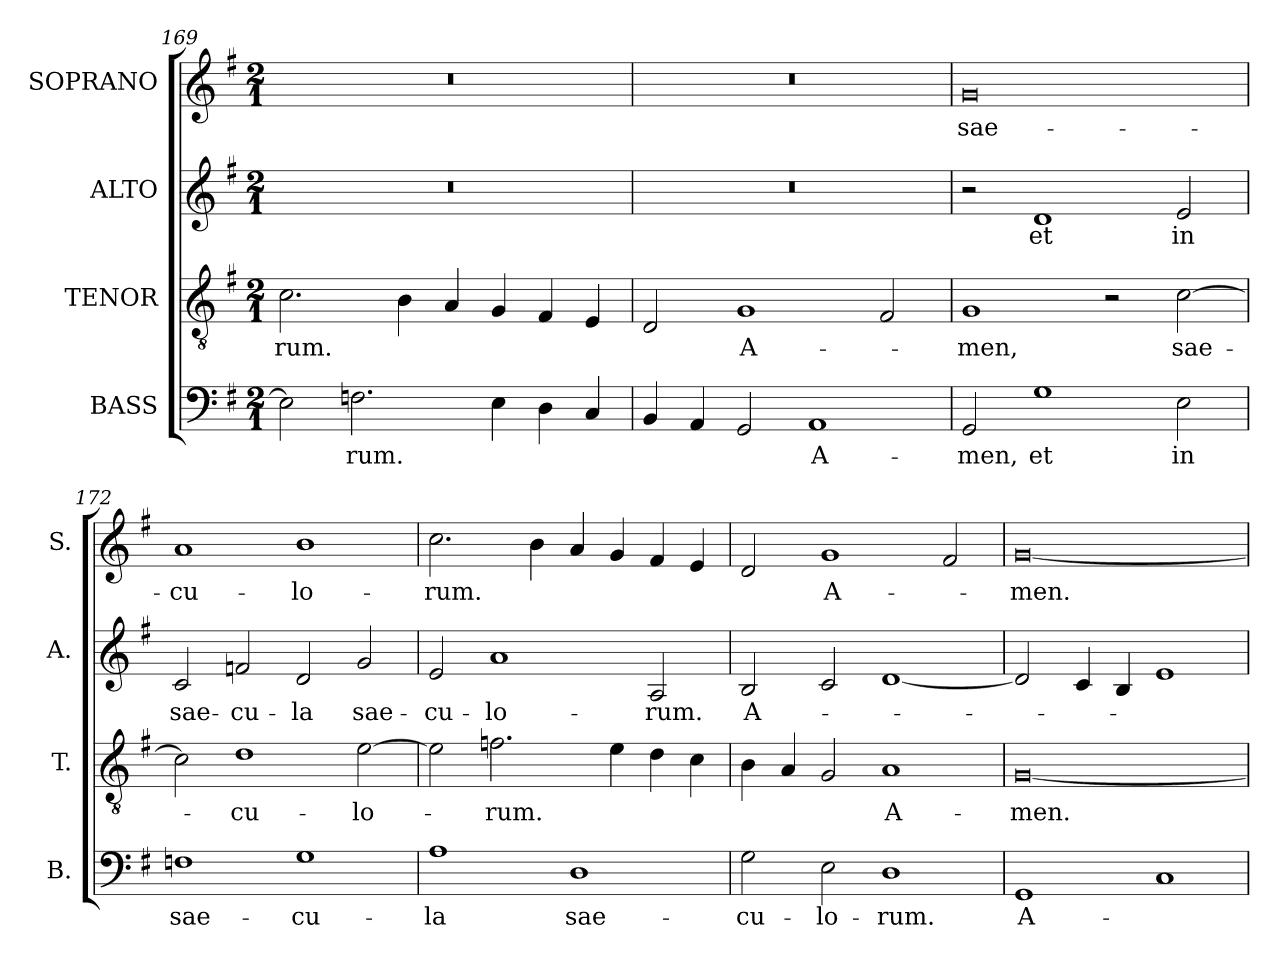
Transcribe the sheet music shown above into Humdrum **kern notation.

**kern	**text	**kern	**text	**kern	**text	**kern	**text
*part4	*part4	*part3	*part3	*part2	*part2	*part1	*part1
*staff4	*staff4	*staff3	*staff3	*staff2	*staff2	*staff1	*staff1
*I"BASS	*	*I"TENOR	*	*I"ALTO	*	*I"SOPRANO	*
*I'B.	*	*I'T.	*	*I'A.	*	*I'S.	*
*clefF4	*	*clefGv2	*	*clefG2	*	*clefG2	*
*	*	*ITrd7c12	*	*	*	*	*
*k[f#]	*	*k[f#]	*	*k[f#]	*	*k[f#]	*
*G:	*	*G:	*	*G:	*	*G:	*
*M2/1	*	*M2/1	*	*M2/1	*	*M2/1	*
=169	=169	=169	=169	=169	=169	=169	=169
!	!	!	!LO:LY:b:color=#000000	!LO:N:vis=1	!	!LO:N:vis=1	!
2Ei\]	.	2.Ci\	-rum.	0r	.	0r	.
!	!LO:LY:b:color=#000000	!	!	!	!	!	!
2.Fni\	-rum.	.	.	.	.	.	.
.	.	4BBi\	.	.	.	.	.
.	.	4AAi/	.	.	.	.	.
4Ei\	.	4GGi/	.	.	.	.	.
4Di\	.	4FF#i/	.	.	.	.	.
4Ci/	.	4EEi/	.	.	.	.	.
!!LO:LB:g=z
=170	=170	=170	=170	=170	=170	=170	=170
!	!	!	!	!LO:N:vis=1	!	!LO:N:vis=1	!
4BBi/	.	2DDi/	.	0r	.	0r	.
4AAi/	.	.	.	.	.	.	.
!	!	!	!LO:LY:b:color=#000000	!	!	!	!
2GGi/	.	1GGi	A-	.	.	.	.
!	!LO:LY:b:color=#000000	!	!	!	!	!	!
1AAi	A-	.	.	.	.	.	.
.	.	2FF#i/	.	.	.	.	.
=171	=171	=171	=171	=171	=171	=171	=171
!	!LO:LY:b:color=#000000	!	!	!	!	!	!
!	!	!	!LO:LY:b:color=#000000	!	!	!	!
!	!	!	!	!	!	!	!LO:LY:b:color=#000000
2GGi/	-men,	1GGi	-men,	2r	.	0gi	sae-
!	!LO:LY:b:color=#000000	!	!	!	!	!	!
!	!	!	!	!	!LO:LY:b:color=#000000	!	!
1Gi	et	.	.	1di	et	.	.
.	.	2r	.	.	.	.	.
!	!LO:LY:b:color=#000000	!	!	!	!	!	!
!	!	!	!LO:LY:b:color=#000000	!	!	!	!
!	!	!	!	!	!LO:LY:b:color=#000000	!	!
2Ei\	in	[2Ci\	sae-	2ei/	in	.	.
=172	=172	=172	=172	=172	=172	=172	=172
!	!LO:LY:b:color=#000000	!	!	!	!	!	!
!	!	!	!	!	!LO:LY:b:color=#000000	!	!
!	!	!	!	!	!	!	!LO:LY:b:color=#000000
1Fni	sae-	2Ci\]	.	2ci/	sae-	1ai	-cu-
!	!	!	!LO:LY:b:color=#000000	!	!	!	!
!	!	!	!	!	!LO:LY:b:color=#000000	!	!
.	.	1Di	-cu-	2fni/	-cu-	.	.
!	!LO:LY:b:color=#000000	!	!	!	!	!	!
!	!	!	!	!	!LO:LY:b:color=#000000	!	!
!	!	!	!	!	!	!	!LO:LY:b:color=#000000
1Gi	-cu-	.	.	2di/	-la	1bi	-lo-
!	!	!	!LO:LY:b:color=#000000	!	!	!	!
!	!	!	!	!	!LO:LY:b:color=#000000	!	!
.	.	[2Ei\	-lo-	2gi/	sae-	.	.
=173	=173	=173	=173	=173	=173	=173	=173
!	!LO:LY:b:color=#000000	!	!	!	!	!	!
!	!	!	!	!	!LO:LY:b:color=#000000	!	!
!	!	!	!	!	!	!	!LO:LY:b:color=#000000
1Ai	-la	2Ei\]	.	2ei/	-cu-	2.cci\	-rum.
!	!	!	!LO:LY:b:color=#000000	!	!	!	!
!	!	!	!	!	!LO:LY:b:color=#000000	!	!
.	.	2.Fni\	-rum.	1ai	-lo-	.	.
.	.	.	.	.	.	4bi\	.
!	!LO:LY:b:color=#000000	!	!	!	!	!	!
1Di	sae-	.	.	.	.	4ai/	.
.	.	4Ei\	.	.	.	4gi/	.
!	!	!	!	!	!LO:LY:b:color=#000000	!	!
.	.	4Di\	.	2Ai/	-rum.	4f#i/	.
.	.	4Ci\	.	.	.	4ei/	.
=174	=174	=174	=174	=174	=174	=174	=174
!	!LO:LY:b:color=#000000	!	!	!	!	!	!
!	!	!	!	!	!LO:LY:b:color=#000000	!	!
2Gi\	-cu-	4BBi\	.	2Bi/	A-	2di/	.
.	.	4AAi/	.	.	.	.	.
!	!LO:LY:b:color=#000000	!	!	!	!	!	!
!	!	!	!	!	!	!	!LO:LY:b:color=#000000
2Ei\	-lo-	2GGi/	.	2ci/	.	1gi	A-
!	!LO:LY:b:color=#000000	!	!	!	!	!	!
!	!	!	!LO:LY:b:color=#000000	!	!	!	!
1Di	-rum.	1AAi	A-	[1di	.	.	.
.	.	.	.	.	.	2f#i/	.
=175	=175	=175	=175	=175	=175	=175	=175
!	!LO:LY:b:color=#000000	!	!	!	!	!	!
!	!	!	!LO:LY:b:color=#000000	!	!	!	!
!	!	!	!	!	!	!	!LO:LY:b:color=#000000
1GGi	A-	[0GGi	-men.	2di/]	.	[0gi	-men.
.	.	.	.	4ci/	.	.	.
.	.	.	.	4Bi/	.	.	.
1Ci	.	.	.	1ei	.	.	.
=	=	=	=	=	=	=	=
*-	*-	*-	*-	*-	*-	*-	*-
